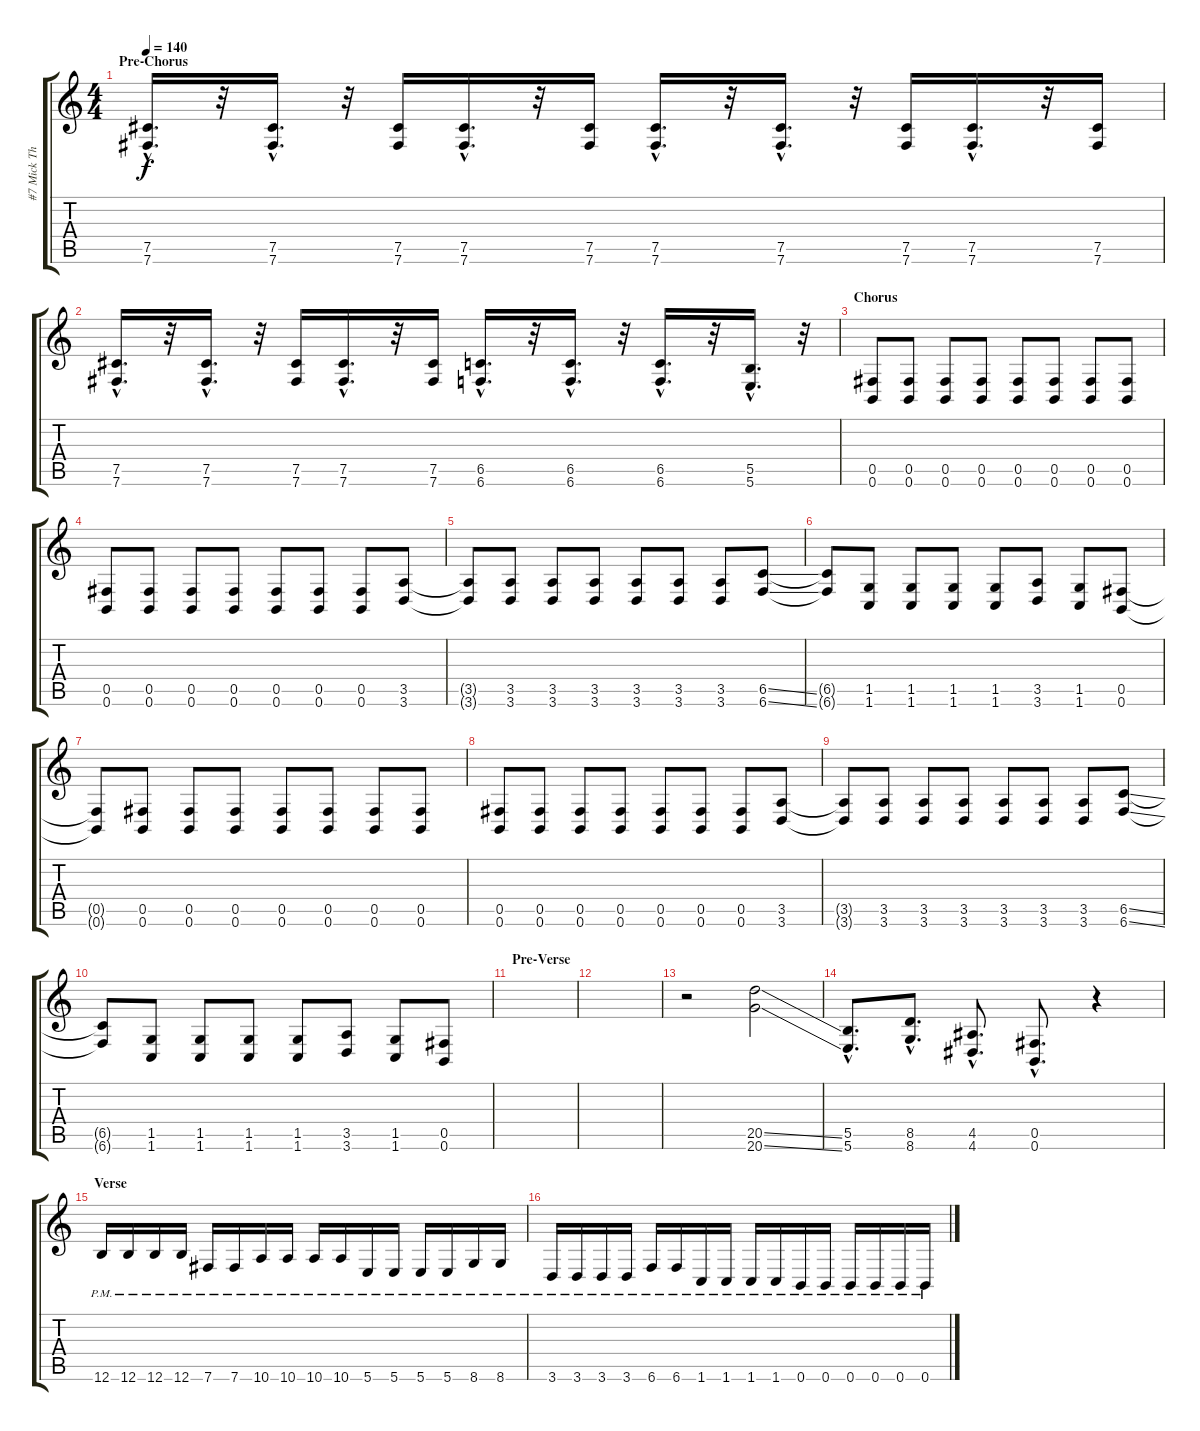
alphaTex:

\track ("#7 Mick Thompson - 1st Guitar" "#7 Mick Th") {instrument distortionguitar}
\staff {score tabs}
\tuning (Db4 Ab3 E3 B2 Gb2 B1) {hide}
\ts (4 4)
\section ("" "Pre-Chorus")
\tempo 140
\clef g2
\ks c
(7.5{hac} 7.6{hac}).16{d dy f} r.32 (7.5{hac} 7.6{hac}).16{d} r.32 (7.5 7.6).16 (7.5{hac} 7.6{hac}).16{d} r.32 (7.5 7.6).16 (7.5{hac} 7.6{hac}).16{d} r.32 (7.5{hac} 7.6{hac}).16{d} r.32 (7.5 7.6).16 (7.5{hac} 7.6{hac}).16{d} r.32 (7.5 7.6).16 |
(7.5{hac} 7.6{hac}).16{d} r.32 (7.5{hac} 7.6{hac}).16{d} r.32 (7.5 7.6).16 (7.5{hac} 7.6{hac}).16{d} r.32 (7.5 7.6).16 (6.5{hac} 6.6{hac}).16{d} r.32 (6.5{hac} 6.6{hac}).16{d} r.32 (6.5{hac} 6.6{hac}).16{d} r.32 (5.5{hac} 5.6{hac}).16{d} r.32 |
\section ("" "Chorus")
(0.5 0.6).8 (0.5 0.6).8 (0.5 0.6).8 (0.5 0.6).8 (0.5 0.6).8 (0.5 0.6).8 (0.5 0.6).8 (0.5 0.6).8 |
(0.5 0.6).8 (0.5 0.6).8 (0.5 0.6).8 (0.5 0.6).8 (0.5 0.6).8 (0.5 0.6).8 (0.5 0.6).8 (3.5 3.6).8 |
(3.5{t} 3.6{t}).8 (3.5 3.6).8 (3.5 3.6).8 (3.5 3.6).8 (3.5 3.6).8 (3.5 3.6).8 (3.5 3.6).8 (6.5{ss} 6.6{ss}).8 |
(6.5{t} 6.6{t}).8 (1.5 1.6).8 (1.5 1.6).8 (1.5 1.6).8 (1.5 1.6).8 (3.5 3.6).8 (1.5 1.6).8 (0.5 0.6).8 |
(0.5{t} 0.6{t}).8 (0.5 0.6).8 (0.5 0.6).8 (0.5 0.6).8 (0.5 0.6).8 (0.5 0.6).8 (0.5 0.6).8 (0.5 0.6).8 |
(0.5 0.6).8 (0.5 0.6).8 (0.5 0.6).8 (0.5 0.6).8 (0.5 0.6).8 (0.5 0.6).8 (0.5 0.6).8 (3.5 3.6).8 |
(3.5{t} 3.6{t}).8 (3.5 3.6).8 (3.5 3.6).8 (3.5 3.6).8 (3.5 3.6).8 (3.5 3.6).8 (3.5 3.6).8 (6.5{ss} 6.6{ss}).8 |
(6.5{t} 6.6{t}).8 (1.5 1.6).8 (1.5 1.6).8 (1.5 1.6).8 (1.5 1.6).8 (3.5 3.6).8 (1.5 1.6).8 (0.5 0.6).8 |
\section ("" "Pre-Verse")
|
|
r.2 (20.5{ss} 20.6{ss}).2 |
(5.5{hac} 5.6{hac}).8{d} (8.5{hac} 8.6{hac}).8{d} (4.5{hac} 4.6{hac}).8{d} (0.5{hac} 0.6{hac}).8{d} r.4 |
\section ("" "Verse")
12.6{pm}.16 12.6{pm}.16 12.6{pm}.16 12.6{pm}.16 7.6{pm}.16 7.6{pm}.16 10.6{pm}.16 10.6{pm}.16 10.6{pm}.16 10.6{pm}.16 5.6{pm}.16 5.6{pm}.16 5.6{pm}.16 5.6{pm}.16 8.6{pm}.16 8.6{pm}.16 |
3.6{pm}.16 3.6{pm}.16 3.6{pm}.16 3.6{pm}.16 6.6{pm}.16 6.6{pm}.16 1.6{pm}.16 1.6{pm}.16 1.6{pm}.16 1.6{pm}.16 0.6{pm}.16 0.6{pm}.16 0.6{pm}.16 0.6{pm}.16 0.6{pm}.16 0.6{pm}.16
